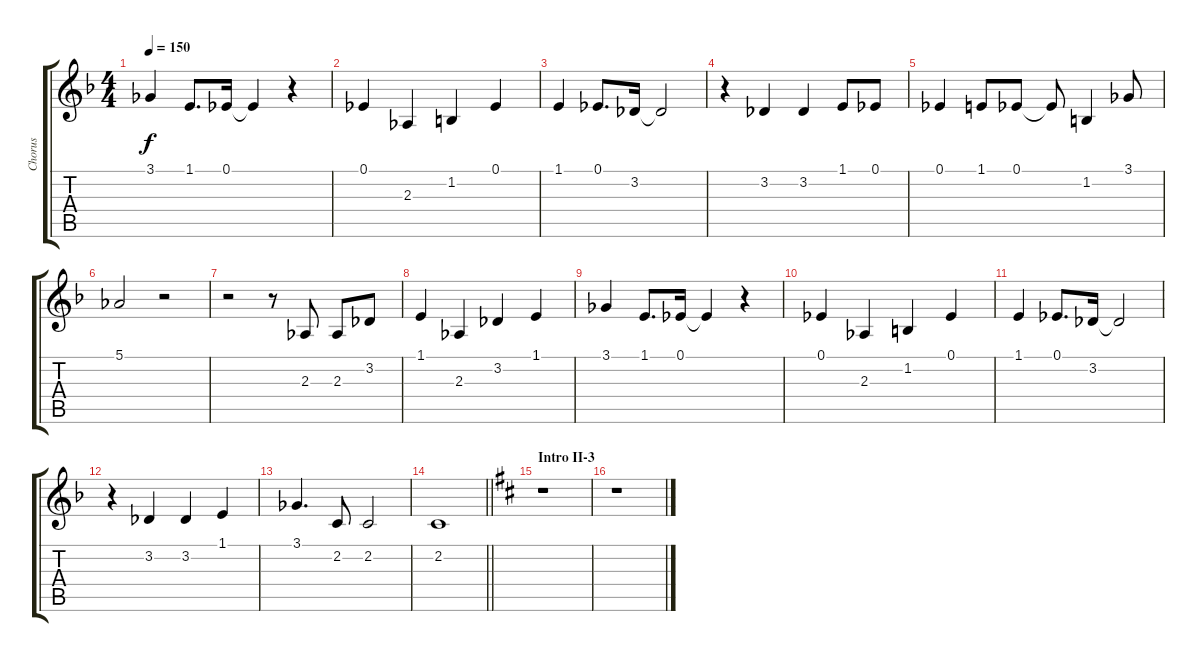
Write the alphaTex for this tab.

\track ("Chorus" "Chorus") {instrument voiceoohs}
\staff {score tabs}
\tuning (Eb4 Bb3 Gb3 Db3 Ab2 Eb2) {hide}
\ts (4 4)
\tempo 150
\clef g2
\ks f
3.1.4{dy f} 1.1.8{d} 0.1.16 0.1{t}.4 r.4 |
0.1.4 2.3.4 1.2.4 0.1.4 |
1.1.4 0.1.8{d} 3.2.16 3.2{t}.2 |
r.4 3.2.4 3.2.4 1.1.8 0.1.8 |
0.1.4 1.1.8 0.1.8 0.1{t}.8 1.2.4 3.1.8 |
5.1.2 r.2 |
r.2 r.8 2.3.8 2.3.8 3.2.8 |
1.1.4 2.3.4 3.2.4 1.1.4 |
3.1.4 1.1.8{d} 0.1.16 0.1{t}.4 r.4 |
0.1.4 2.3.4 1.2.4 0.1.4 |
1.1.4 0.1.8{d} 3.2.16 3.2{t}.2 |
r.4 3.2.4 3.2.4 1.1.4 |
3.1.4{d} 2.2.8 2.2.2 |
\barLineRight lightlight
2.2.1 |
\section ("" "Intro II-3")
\ks d
r.1 |
r.1
